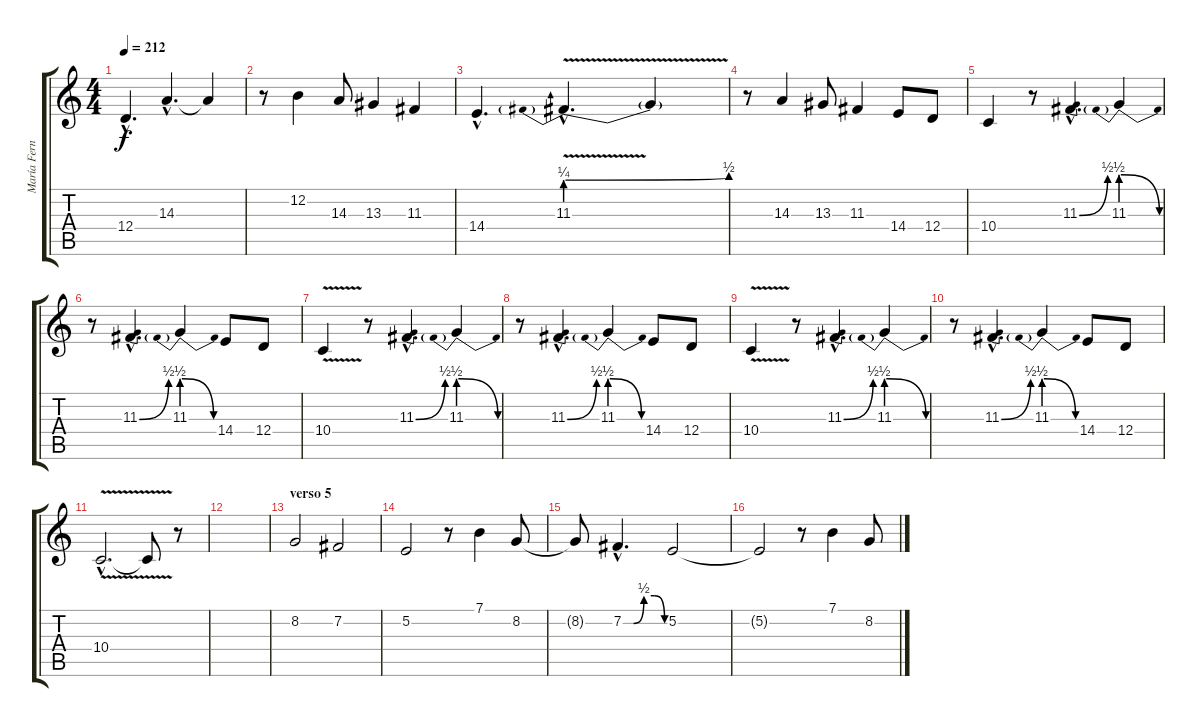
\track ("María Fernanda (voz)" "María Fern") {instrument lead3calliope}
\staff {score tabs}
\tuning (E4 B3 G3 D3 A2 E2) {hide}
\ts (4 4)
\tempo 212
\clef g2
\ks c
12.4{hac}.4{d dy f} 14.3{hac}.4{d} 14.3{t}.4 |
r.8 12.2.4 14.3.8 13.3.4 11.3.4 |
14.4{hac}.4{d} 11.3{be (prebendbend 0 1 60 2) v hac}.4{d} 11.3{t}.4 |
r.8 14.3.4 13.3.8 11.3.4 14.4.8 12.4.8 |
10.4.4 r.8 11.3{be (bend 0 0 60 2) hac}.4{d} 11.3{be (prebendrelease 0 2 60 0)}.4 |
r.8 11.3{be (bend 0 0 60 2) hac}.4{d} 11.3{be (prebendrelease 0 2 60 0)}.4 14.4.8 12.4.8 |
10.4{v}.4 r.8 11.3{be (bend 0 0 60 2) hac}.4{d} 11.3{be (prebendrelease 0 2 60 0)}.4 |
r.8 11.3{be (bend 0 0 60 2) hac}.4{d} 11.3{be (prebendrelease 0 2 60 0)}.4 14.4.8 12.4.8 |
10.4{v}.4 r.8 11.3{be (bend 0 0 60 2) hac}.4{d} 11.3{be (prebendrelease 0 2 60 0)}.4 |
r.8 11.3{be (bend 0 0 60 2) hac}.4{d} 11.3{be (prebendrelease 0 2 60 0)}.4 14.4.8 12.4.8 |
10.4{v hac}.2{d} 10.4{t}.8 r.8 |
|
\section ("" "verso 5")
8.2.2 7.2.2 |
5.2.2 r.8 7.1.4 8.2.8 |
8.2{t}.8 7.2{be (custom 0 0 15 0 30 2 45 2 60 0) hac}.4{d} 5.2.2 |
5.2{t}.2 r.8 7.1.4 8.2.8
